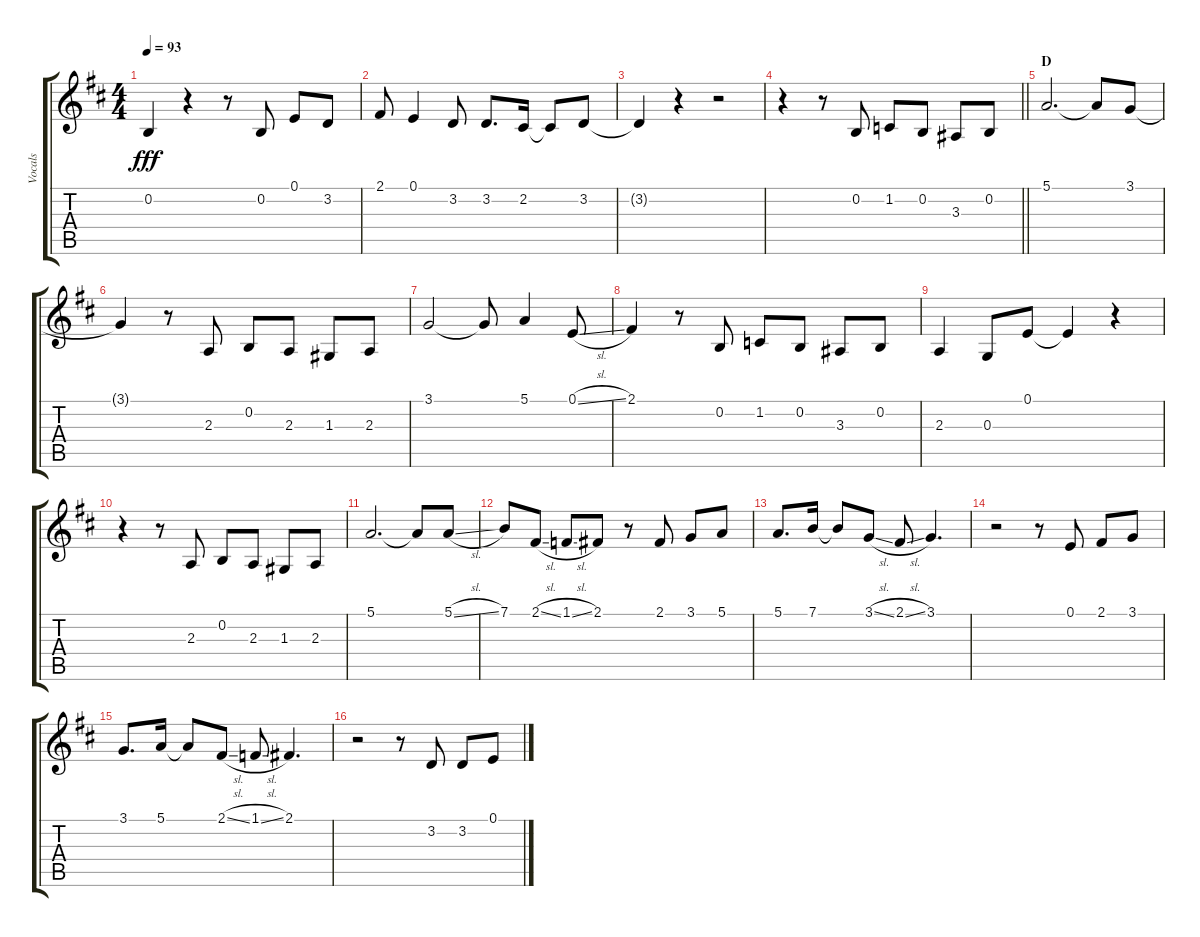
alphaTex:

\track ("Vocals" "Vocals") {instrument voiceoohs}
\staff {score tabs}
\tuning (E4 B3 G3 D3 A2 E2) {hide}
\ts (4 4)
\tempo 93
\clef g2
\ks d
0.2{t}.4{dy fff} r.4 r.8 0.2.8 0.1.8 3.2.8 |
2.1.8 0.1.4 3.2.8 3.2.8{d} 2.2.16 2.2{t}.8 3.2.8 |
3.2{t}.4 r.4 r.2 |
\barLineRight lightlight
r.4 r.8 0.2.8 1.2.8 0.2.8 3.3.8 0.2.8 |
\section ("" "D")
5.1.2{d} 5.1{t}.8 3.1.8 |
3.1{t}.4 r.8 2.3.8 0.2.8 2.3.8 1.3.8 2.3.8 |
3.1.2 3.1{t}.8 5.1.4 0.1{sl}.8 |
2.1.4 r.8 0.2.8 1.2.8 0.2.8 3.3.8 0.2.8 |
2.3.4 0.3.8 0.1.8 0.1{t}.4 r.4 |
r.4 r.8 2.3.8 0.2.8 2.3.8 1.3.8 2.3.8 |
5.1.2{d} 5.1{t}.8 5.1{sl}.8 |
7.1.8 2.1{sl}.8 1.1{sl}.8 2.1.8 r.8 2.1.8 3.1.8 5.1.8 |
5.1.8{d} 7.1.16 7.1{t}.8 3.1{sl}.8 2.1{sl}.8 3.1.4{d} |
r.2 r.8 0.1.8 2.1.8 3.1.8 |
3.1.8{d} 5.1.16 5.1{t}.8 2.1{sl}.8 1.1{sl}.8 2.1.4{d} |
r.2 r.8 3.2.8 3.2.8 0.1.8
